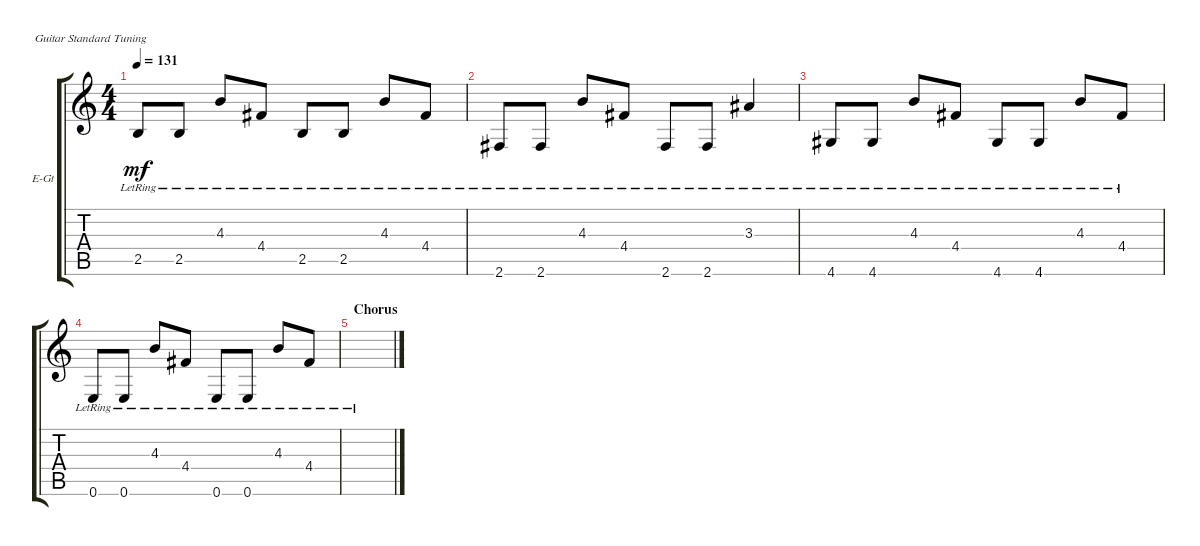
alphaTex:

\defaultSystemsLayout 4
\bracketExtendMode groupsimilarinstruments
\firstSystemTrackNameOrientation horizontal
\otherSystemsTrackNameOrientation horizontal
\track ("Guitar 5 (Clean)" "E-Gt") {instrument electricguitarclean}
\staff {score tabs}
\tuning (E4 B3 G3 D3 A2 E2)
\ts (4 4)
\tempo 131
\clef g2
\ks c
2.5{lr}.8{dy mf} 2.5{lr}.8 4.3{lr}.8 4.4{lr}.8 2.5{lr}.8 2.5{lr}.8 4.3{lr}.8 4.4{lr}.8 |
2.6{lr}.8 2.6{lr}.8 4.3{lr}.8 4.4{lr}.8 2.6{lr}.8 2.6{lr}.8 3.3{lr}.4 |
4.6{lr}.8 4.6{lr}.8 4.3{lr}.8 4.4{lr}.8 4.6{lr}.8 4.6{lr}.8 4.3{lr}.8 4.4{lr}.8 |
0.6{lr}.8 0.6{lr}.8 4.3{lr}.8 4.4{lr}.8 0.6{lr}.8 0.6{lr}.8 4.3{lr}.8 4.4{lr}.8 |
\section ("" "Chorus")
